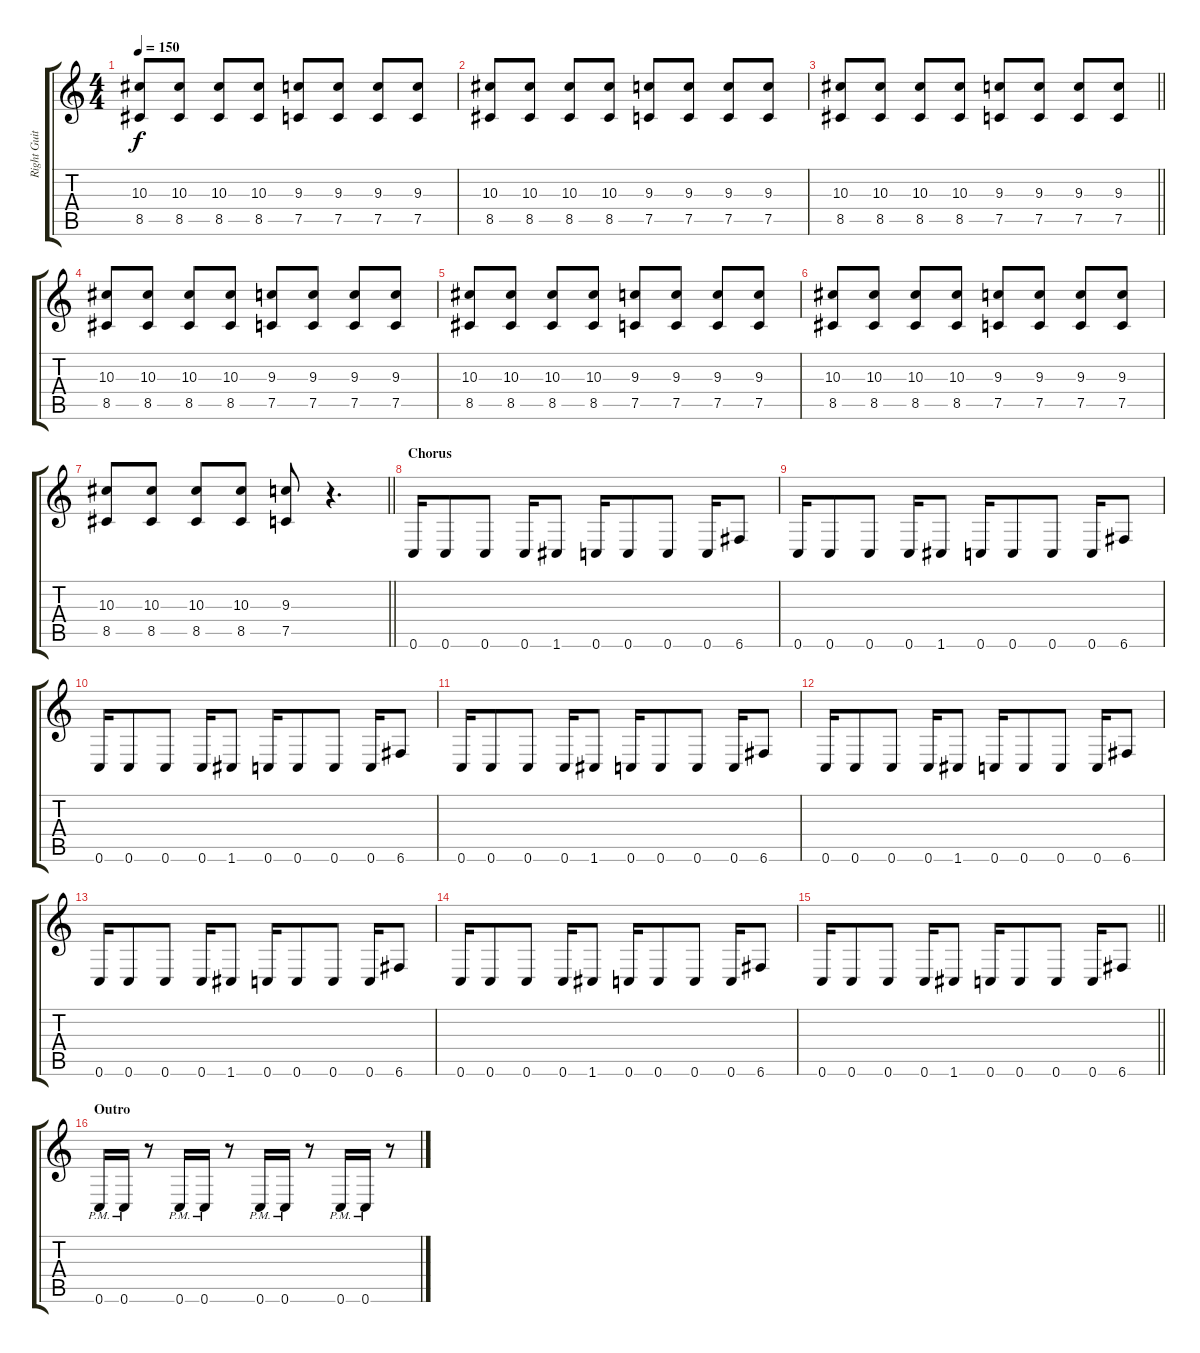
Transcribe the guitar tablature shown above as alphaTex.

\track ("Right Guitar" "Right Guit") {instrument distortionguitar}
\staff {score tabs}
\tuning (C4 G3 Eb3 Bb2 F2 C2) {hide}
\ts (4 4)
\tempo 150
\clef g2
\ks c
(10.3 8.5).8{dy f} (10.3 8.5).8 (10.3 8.5).8 (10.3 8.5).8 (9.3 7.5).8 (9.3 7.5).8 (9.3 7.5).8 (9.3 7.5).8 |
(10.3 8.5).8 (10.3 8.5).8 (10.3 8.5).8 (10.3 8.5).8 (9.3 7.5).8 (9.3 7.5).8 (9.3 7.5).8 (9.3 7.5).8 |
\barLineRight lightlight
(10.3 8.5).8 (10.3 8.5).8 (10.3 8.5).8 (10.3 8.5).8 (9.3 7.5).8 (9.3 7.5).8 (9.3 7.5).8 (9.3 7.5).8 |
(10.3 8.5).8 (10.3 8.5).8 (10.3 8.5).8 (10.3 8.5).8 (9.3 7.5).8 (9.3 7.5).8 (9.3 7.5).8 (9.3 7.5).8 |
(10.3 8.5).8 (10.3 8.5).8 (10.3 8.5).8 (10.3 8.5).8 (9.3 7.5).8 (9.3 7.5).8 (9.3 7.5).8 (9.3 7.5).8 |
(10.3 8.5).8 (10.3 8.5).8 (10.3 8.5).8 (10.3 8.5).8 (9.3 7.5).8 (9.3 7.5).8 (9.3 7.5).8 (9.3 7.5).8 |
\barLineRight lightlight
(10.3 8.5).8 (10.3 8.5).8 (10.3 8.5).8 (10.3 8.5).8 (9.3 7.5).8 r.4{d} |
\section ("" "Chorus")
0.6.16 0.6.8 0.6.8 0.6.16 1.6.8 0.6.16 0.6.8 0.6.8 0.6.16 6.6.8 |
0.6.16 0.6.8 0.6.8 0.6.16 1.6.8 0.6.16 0.6.8 0.6.8 0.6.16 6.6.8 |
0.6.16 0.6.8 0.6.8 0.6.16 1.6.8 0.6.16 0.6.8 0.6.8 0.6.16 6.6.8 |
0.6.16 0.6.8 0.6.8 0.6.16 1.6.8 0.6.16 0.6.8 0.6.8 0.6.16 6.6.8 |
0.6.16 0.6.8 0.6.8 0.6.16 1.6.8 0.6.16 0.6.8 0.6.8 0.6.16 6.6.8 |
0.6.16 0.6.8 0.6.8 0.6.16 1.6.8 0.6.16 0.6.8 0.6.8 0.6.16 6.6.8 |
0.6.16 0.6.8 0.6.8 0.6.16 1.6.8 0.6.16 0.6.8 0.6.8 0.6.16 6.6.8 |
\barLineRight lightlight
0.6.16 0.6.8 0.6.8 0.6.16 1.6.8 0.6.16 0.6.8 0.6.8 0.6.16 6.6.8 |
\section ("" "Outro")
0.6{pm}.16 0.6{pm}.16 r.8 0.6{pm}.16 0.6{pm}.16 r.8 0.6{pm}.16 0.6{pm}.16 r.8 0.6{pm}.16 0.6{pm}.16 r.8
